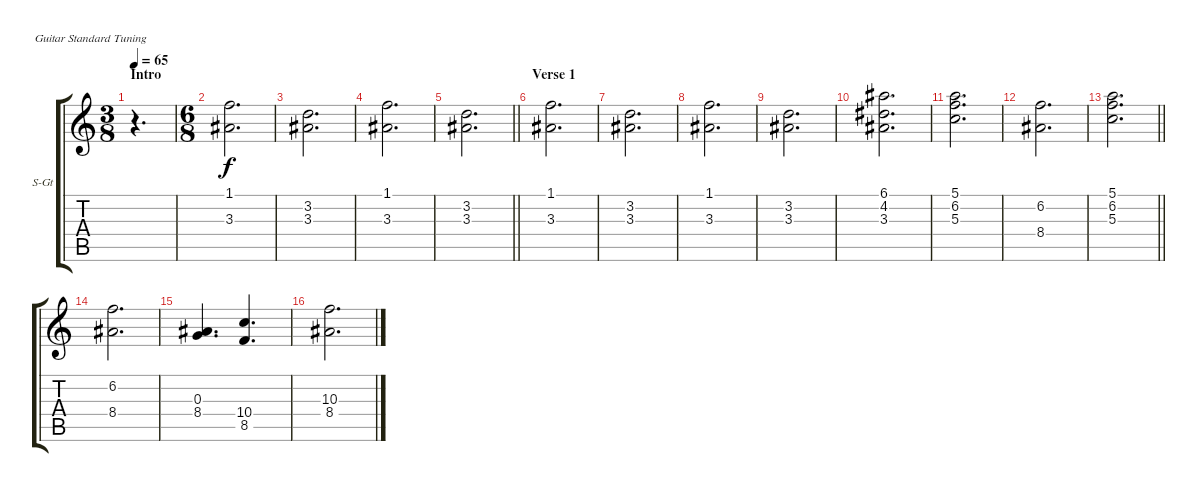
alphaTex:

\bracketExtendMode groupsimilarinstruments
\firstSystemTrackNameOrientation horizontal
\otherSystemsTrackNameOrientation horizontal
\track ("Keys (left hand)" "S-Gt") {instrument stringensemble1}
\staff {score tabs}
\tuning (E4 B3 G3 D3 A2 E2)
\displaytranspose 12
\ts (3 8)
\section ("" "Intro")
\tempo 65
\clef g2
\ks c
r.4{d dy f instrument stringensemble1} |
\ts (6 8)
(1.1 3.3).2{d} |
(3.2 3.3).2{d} |
(1.1 3.3).2{d} |
\barLineRight lightlight
(3.2 3.3).2{d} |
\section ("" "Verse 1")
(1.1 3.3).2{d} |
(3.2 3.3).2{d} |
(1.1 3.3).2{d} |
(3.2 3.3).2{d} |
(6.1 4.2 3.3).2{d} |
(5.1 6.2 5.3).2{d} |
(6.2 8.4).2{d} |
\barLineRight lightlight
(5.1 6.2 5.3).2{d} |
\section ("" "")
(6.2 8.4).2{d} |
(0.3 8.4).4{d} (10.4 8.5).4{d} |
(10.3 8.4).2{d}
